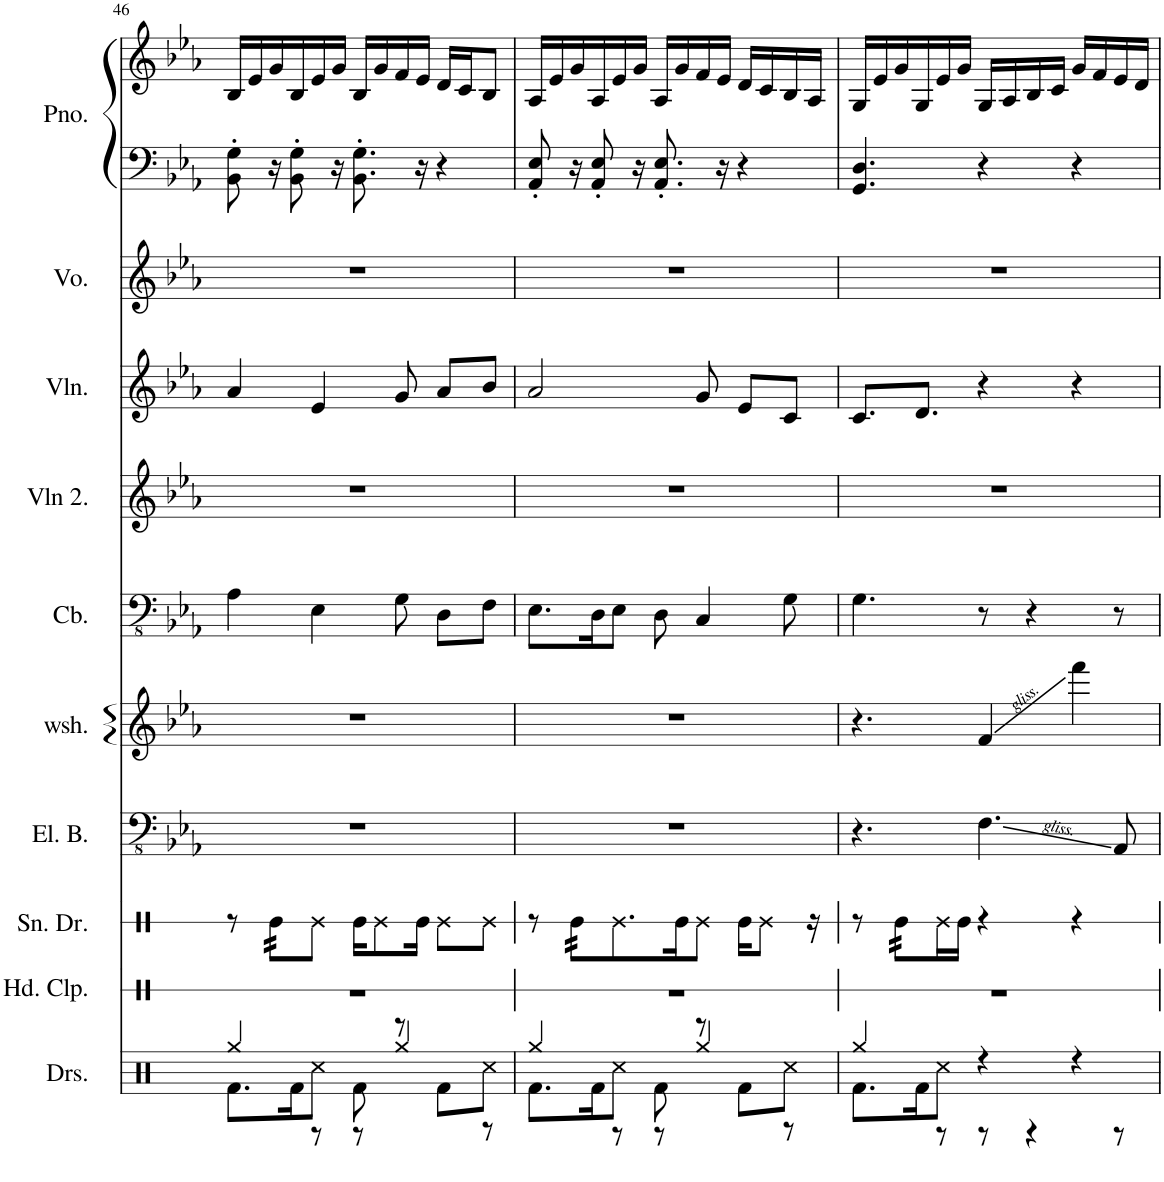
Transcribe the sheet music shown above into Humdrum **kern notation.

**kern	**kern	**kern	**kern	**kern	**kern	**kern	**kern	**kern	**kern	**kern
*part10	*part9	*part8	*part7	*part6	*part5	*part4	*part3	*part2	*part1	*part1
*staff11	*staff10	*staff9	*staff8	*staff7	*staff6	*staff5	*staff4	*staff3	*staff2	*staff1
*I"Drumset	*I"Hand Clap	*I"Snare Drum	*I"Electric Bass	*I"whoosh	*I"Contrabass	*I"Violin	*I"Violin	*I"Voice	*I"Piano	*
*I'Drs.	*I'Hd. Clp.	*I'Sn. Dr.	*I'El. B.	*I'wsh.	*I'Cb.	*I'Vln 2.	*I'Vln.	*I'Vo.	*I'Pno.	*
!!LO:PB:g=z
*clefX	*clefX	*clefX	*clefFv4	*clefG2	*clefFv4	*clefG2	*clefG2	*clefG2	*clefF4	*clefG2
*	*	*	*	*	*Trd7c12	*	*	*	*	*
*k[]	*k[]	*k[]	*k[b-e-a-]	*k[b-e-a-]	*k[b-e-a-]	*k[b-e-a-]	*k[b-e-a-]	*k[b-e-a-]	*k[b-e-a-]	*k[b-e-a-]
*M7/8	*M7/8	*M7/8	*M7/8	*M7/8	*M7/8	*M7/8	*M7/8	*M7/8	*M7/8	*M7/8
=46	=46	=46	=46	=46	=46	=46	=46	=46	=46	=46
*^	*	*	*	*	*	*	*	*	*	*
8.Rf\L	4Rgg/	2..r	8r	2..r	2..r	4AA-\	2..r	4a-/	2..r	8BB-\' 8G\'	16B-/LL
.	.	.	.	.	.	.	.	.	.	.	16e-/
*	*	*	*tremolo	*	*	*	*	*	*	*	*
.	.	.	32Re\LLL	.	.	.	.	.	.	16r	16g/
.	.	.	32Re\	.	.	.	.	.	.	.	.
16Rf\K	.	.	32Re\	.	.	.	.	.	.	8BB-\' 8G\'	16B-/
.	.	.	32Re\	.	.	.	.	.	.	.	.
*	*	*	*Xtremolo	*	*	*	*	*	*	*	*
8Rcc\J	8r	.	8Re\J	.	.	4EE-\	.	4e-/	.	.	16e-/
.	.	.	.	.	.	.	.	.	.	16r	16g/JJ
8Rf\	8r	.	16Re\KL	.	.	.	.	.	.	8.BB-\' 8.G\'	16B-/LL
.	.	.	8Re\	.	.	.	.	.	.	.	16g/
8r	4Rgg/	.	.	.	.	8GG\	.	8g/	.	.	16f/
.	.	.	16Re\Jk	.	.	.	.	.	.	16r	16e-/JJ
8Rf\L	.	.	8Re\L	.	.	8DD\L	.	8a-/L	.	4r	16d/LL
.	.	.	.	.	.	.	.	.	.	.	16c/J
8Rcc\J	8r	.	8Re\J	.	.	8FF\J	.	8b-/J	.	.	8B-/J
=47	=47	=47	=47	=47	=47	=47	=47	=47	=47	=47	=47
8.Rf\L	4Rgg/	2..r	8r	2..r	2..r	8.EE-\L	2..r	2a-/	2..r	8AA-/' 8E-/'	16A-/LL
.	.	.	.	.	.	.	.	.	.	.	16e-/
*	*	*	*tremolo	*	*	*	*	*	*	*	*
.	.	.	32Re\LLL	.	.	.	.	.	.	16r	16g/
.	.	.	32Re\	.	.	.	.	.	.	.	.
16Rf\K	.	.	32Re\	.	.	16DD\K	.	.	.	8AA-/' 8E-/'	16A-/
.	.	.	32Re\	.	.	.	.	.	.	.	.
*	*	*	*Xtremolo	*	*	*	*	*	*	*	*
8Rcc\J	8r	.	8.Re\	.	.	8EE-\J	.	.	.	.	16e-/
.	.	.	.	.	.	.	.	.	.	16r	16g/JJ
8Rf\	8r	.	.	.	.	8DD\	.	.	.	8.AA-/' 8.E-/'	16A-/LL
.	.	.	16Re\K	.	.	.	.	.	.	.	16g/
8r	4Rgg/	.	8Re\J	.	.	4CC/	.	8g/	.	.	16f/
.	.	.	.	.	.	.	.	.	.	16r	16e-/JJ
8Rf\L	.	.	16Re\KL	.	.	.	.	8e-/L	.	4r	16d/LL
.	.	.	8Re\J	.	.	.	.	.	.	.	16c/
8Rcc\J	8r	.	.	.	.	8GG\	.	8c/J	.	.	16B-/
.	.	.	16r	.	.	.	.	.	.	.	16A-/JJ
=48	=48	=48	=48	=48	=48	=48	=48	=48	=48	=48	=48
8.Rf\L	4Rgg/	2..r	8r	4.r	4.r	4.GG\	2..r	8.c/L	2..r	4.GG/ 4.D/	16G/LL
.	.	.	.	.	.	.	.	.	.	.	16e-/
*	*	*	*tremolo	*	*	*	*	*	*	*	*
.	.	.	32Re\LLL	.	.	.	.	.	.	.	16g/
.	.	.	32Re\	.	.	.	.	.	.	.	.
16Rf\K	.	.	32Re\	.	.	.	.	8.d/J	.	.	16G/
.	.	.	32Re\	.	.	.	.	.	.	.	.
*	*	*	*Xtremolo	*	*	*	*	*	*	*	*
8Rcc\J	8r	.	16Re\L	.	.	.	.	.	.	.	16e-/
.	.	.	16Re\JJ	.	.	.	.	.	.	.	16g/JJ
4r	8r	.	4r	4.FF\	4f/	8r	.	4r	.	4r	16G/LL
.	.	.	.	.	.	.	.	.	.	.	16A-/
.	4r	.	.	.	.	4r	.	.	.	.	16B-/
.	.	.	.	.	.	.	.	.	.	.	16c/JJ
4r	.	.	4r	.	4fff\	.	.	4r	.	4r	16g/LL
.	.	.	.	.	.	.	.	.	.	.	16f/
.	8r	.	.	8AAA-/	.	8r	.	.	.	.	16e-/
.	.	.	.	.	.	.	.	.	.	.	16d/JJ
*v	*v	*	*	*	*	*	*	*	*	*	*
=	=	=	=	=	=	=	=	=	=	=
*-	*-	*-	*-	*-	*-	*-	*-	*-	*-	*-
